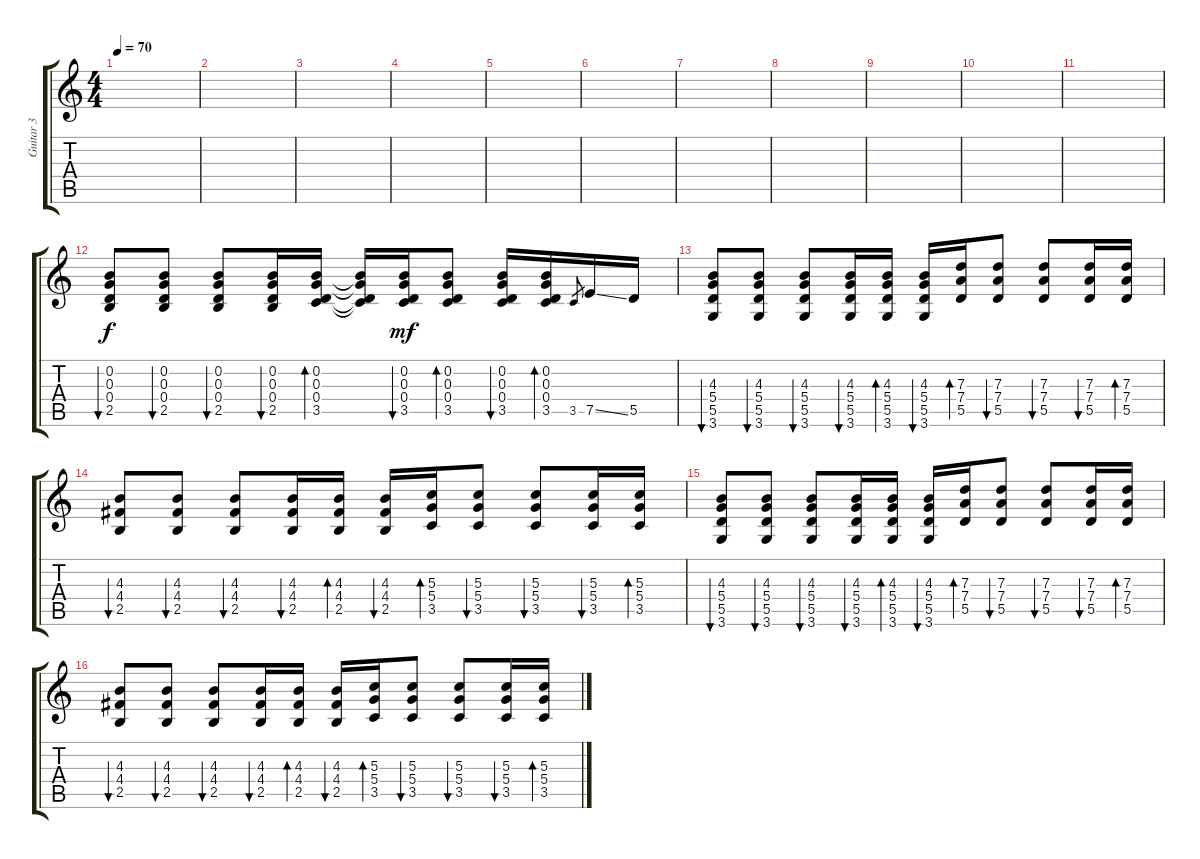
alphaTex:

\track ("Guitar 3" "Guitar 3") {instrument acousticguitarsteel}
\staff {score tabs}
\tuning (E4 B3 G3 D3 A2 E2) {hide}
\ts (4 4)
\tempo 70
\clef g2
\ks c
|
|
|
|
|
|
|
|
|
|
|
(0.2 0.3 0.4 2.5).8{bu 30 instrument overdrivenguitar} (0.2 0.3 0.4 2.5).8{bu 30} (0.2 0.3 0.4 2.5).8{bu 30} (0.2 0.3 0.4 2.5).16{bu 30} (0.2 0.3 0.4 3.5).16{bd 30} (0.2{t} 0.3{t} 0.4{t} 3.5{t}).16{dy f} (0.2 0.3 0.4 3.5).16{bu 30 dy mf} (0.2 0.3 0.4 3.5).8{bd 30} (0.2 0.3 0.4 3.5).16{bu 30} (0.2 0.3 0.4 3.5).16{bd 30} 3.5.8{gr} 7.5{ss}.16 5.5.16 |
(4.3 5.4 5.5 3.6).8{bu 30} (4.3 5.4 5.5 3.6).8{bu 30} (4.3 5.4 5.5 3.6).8{bu 30} (4.3 5.4 5.5 3.6).16{bu 30} (4.3 5.4 5.5 3.6).16{bd 30} (4.3 5.4 5.5 3.6).16{bu 30} (7.3 7.4 5.5).16{bd 30} (7.3 7.4 5.5).8{bu 30} (7.3 7.4 5.5).8{bu 30} (7.3 7.4 5.5).16{bu 30} (7.3 7.4 5.5).16{bd 30} |
(4.3 4.4 2.5).8{bu 30} (4.3 4.4 2.5).8{bu 30} (4.3 4.4 2.5).8{bu 30} (4.3 4.4 2.5).16{bu 30} (4.3 4.4 2.5).16{bd 30} (4.3 4.4 2.5).16{bu 30} (5.3 5.4 3.5).16{bd 30} (5.3 5.4 3.5).8{bu 30} (5.3 5.4 3.5).8{bu 30} (5.3 5.4 3.5).16{bu 30} (5.3 5.4 3.5).16{bd 30} |
(4.3 5.4 5.5 3.6).8{bu 30} (4.3 5.4 5.5 3.6).8{bu 30} (4.3 5.4 5.5 3.6).8{bu 30} (4.3 5.4 5.5 3.6).16{bu 30} (4.3 5.4 5.5 3.6).16{bd 30} (4.3 5.4 5.5 3.6).16{bu 30} (7.3 7.4 5.5).16{bd 30} (7.3 7.4 5.5).8{bu 30} (7.3 7.4 5.5).8{bu 30} (7.3 7.4 5.5).16{bu 30} (7.3 7.4 5.5).16{bd 30} |
(4.3 4.4 2.5).8{bu 30} (4.3 4.4 2.5).8{bu 30} (4.3 4.4 2.5).8{bu 30} (4.3 4.4 2.5).16{bu 30} (4.3 4.4 2.5).16{bd 30} (4.3 4.4 2.5).16{bu 30} (5.3 5.4 3.5).16{bd 30} (5.3 5.4 3.5).8{bu 30} (5.3 5.4 3.5).8{bu 30} (5.3 5.4 3.5).16{bu 30} (5.3 5.4 3.5).16{bd 30}
